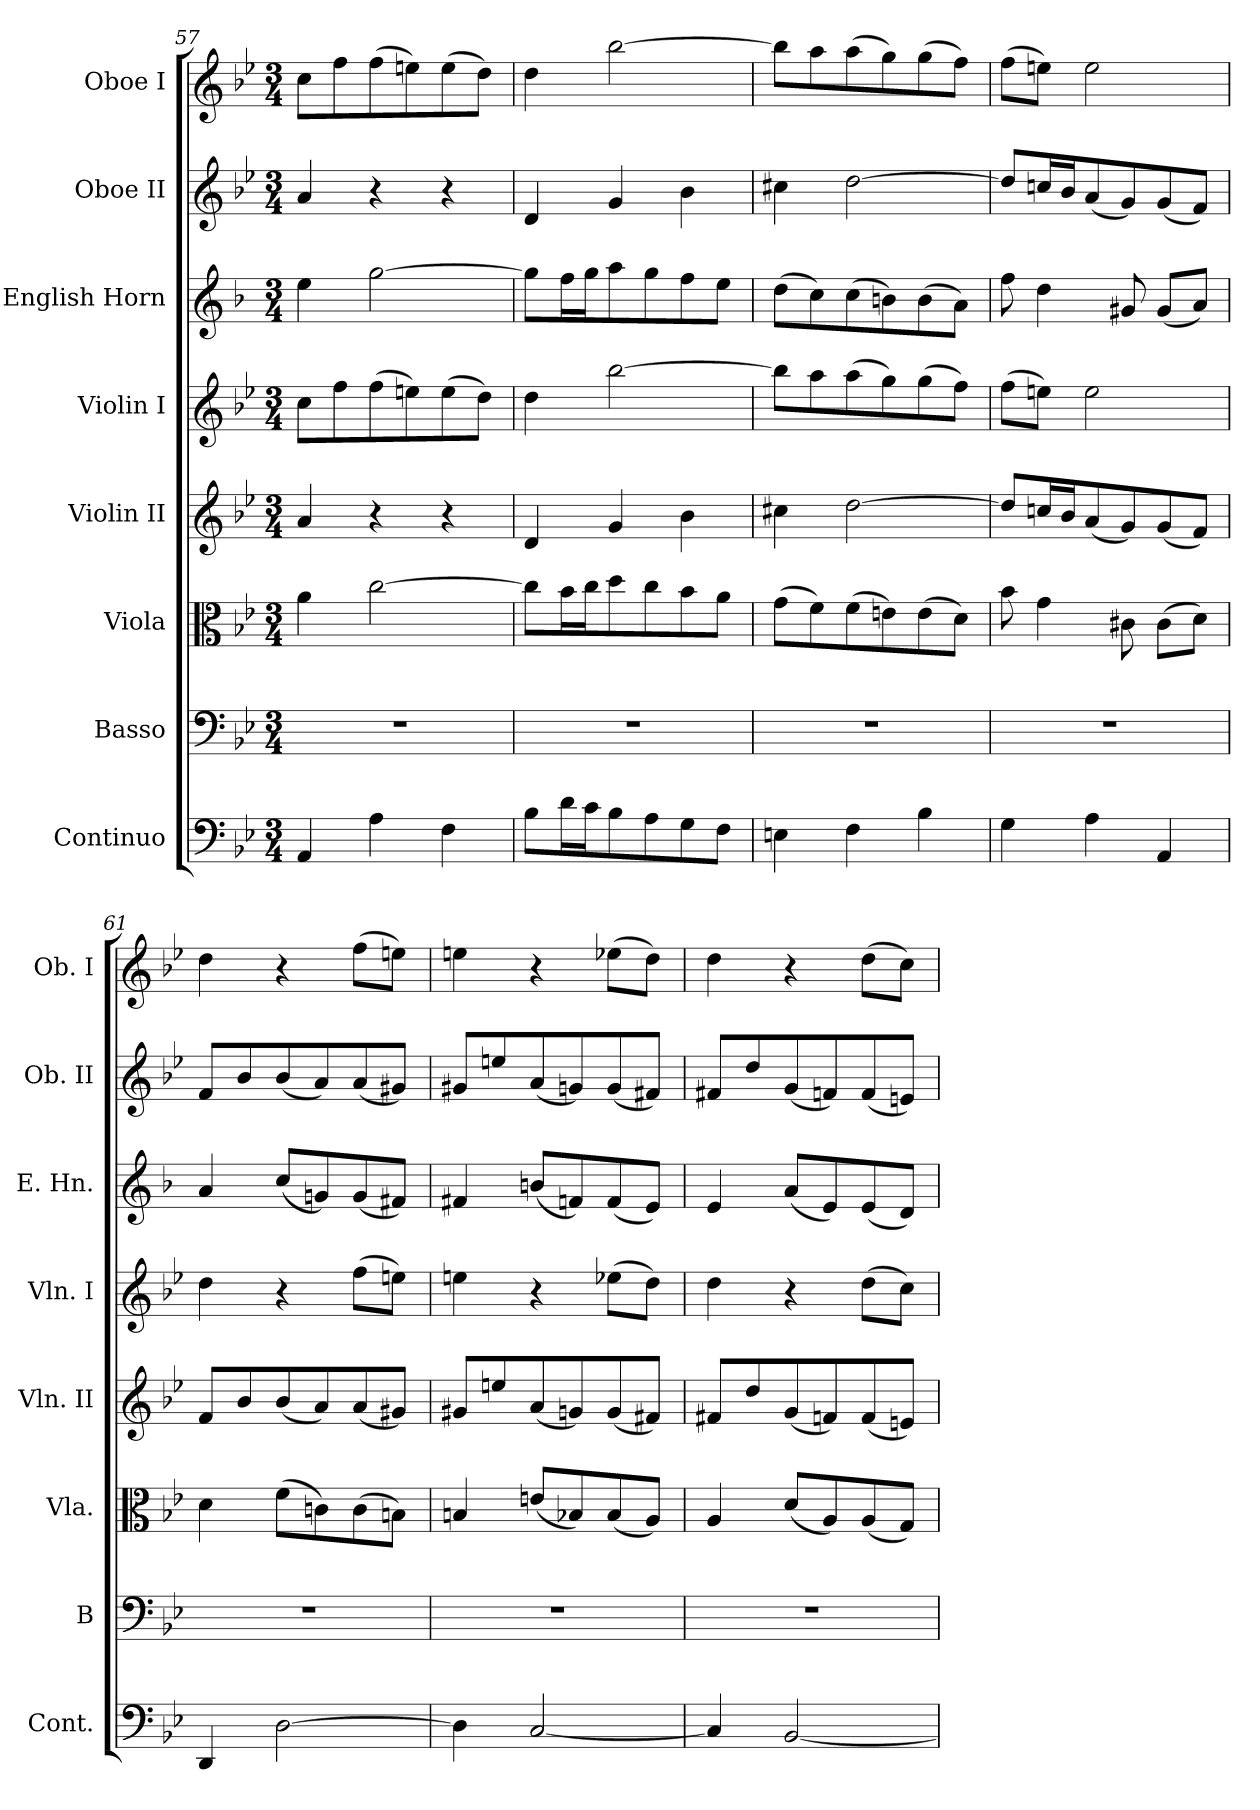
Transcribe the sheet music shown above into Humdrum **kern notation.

**kern	**kern	**kern	**kern	**kern	**kern	**kern	**kern
*part8	*part7	*part6	*part5	*part4	*part3	*part2	*part1
*staff8	*staff7	*staff6	*staff5	*staff4	*staff3	*staff2	*staff1
*I"Continuo	*I"Basso	*I"Viola	*I"Violin II	*I"Violin I	*I"English  Horn	*I"Oboe II	*I"Oboe I
*I'Cont.	*I'B	*I'Vla.	*I'Vln. II	*I'Vln. I	*I'E. Hn.	*I'Ob. II	*I'Ob. I
*clefF4	*clefF4	*clefC3	*clefG2	*clefG2	*clefG2	*clefG2	*clefG2
*	*	*	*	*	*ITrd-3c-5	*	*
*k[b-e-]	*k[b-e-]	*k[b-e-]	*k[b-e-]	*k[b-e-]	*k[b-e-]	*k[b-e-]	*k[b-e-]
*B-:	*B-:	*B-:	*B-:	*B-:	*B-:	*B-:	*B-:
*M3/4	*M3/4	*M3/4	*M3/4	*M3/4	*M3/4	*M3/4	*M3/4
=57	=57	=57	=57	=57	=57	=57	=57
!	!LO:N:vis=1	!	!	!	!	!	!
4AA/	2.r	4a\	4a/	8cc\L	4aa\	4a/	8cc\L
.	.	.	.	8ff\	.	.	8ff\
4A\	.	[>2cc\	4r	(>8ff\	[>2ccc\	4r	(>8ff\
.	.	.	.	8een\)	.	.	8een\)
4F\	.	.	4r	(>8ee\	.	4r	(>8ee\
.	.	.	.	8dd\J)	.	.	8dd\J)
=58	=58	=58	=58	=58	=58	=58	=58
!	!LO:N:vis=1	!	!	!	!	!	!
8B-\L	2.r	8cc\L]	4d/	4dd\	8ccc\L]	4d/	4dd\
16d\	.	16b-\	.	.	16bb-\	.	.
16c\	.	16cc\	.	.	16ccc\	.	.
8B-\	.	8dd\	4g/	[>2bb-\	8ddd\	4g/	[>2bb-\
8A\	.	8cc\	.	.	8ccc\	.	.
8G\	.	8b-\	4b-\	.	8bb-\	4b-\	.
8F\J	.	8a\J	.	.	8aa\J	.	.
=59	=59	=59	=59	=59	=59	=59	=59
!	!LO:N:vis=1	!	!	!	!	!	!
4En\	2.r	(>8g\L	4cc#X\	8bb-\L]	(>8gg\L	4cc#X\	8bb-\L]
.	.	8f\)	.	8aa\	8ff\)	.	8aa\
4F\	.	(>8f\	[>2dd\	(>8aa\	(>8ff\	[>2dd\	(>8aa\
.	.	8en\)	.	8gg\)	8een\)	.	8gg\)
4B-\	.	(>8e\	.	(>8gg\	(>8ee\	.	(>8gg\
.	.	8d\J)	.	8ff\J)	8dd\J)	.	8ff\J)
=60	=60	=60	=60	=60	=60	=60	=60
!	!LO:N:vis=1	!	!	!	!	!	!
4G\	2.r	8b-\	8dd/L]	(>8ff\L	8bb-\	8dd/L]	(>8ff\L
.	.	4g\	16ccn/	8een\J)	4gg\	16ccn/	8een\J)
.	.	.	16b-/	.	.	16b-/	.
4A\	.	.	(<8a/	2ee\	.	(<8a/	2ee\
.	.	8c#X\	8g/)	.	8cc#X/	8g/)	.
4AA/	.	(>8c#\L	(<8g/	.	(<8cc#/L	(<8g/	.
.	.	8d\J)	8f/J)	.	8dd/J)	8f/J)	.
!!LO:PB:g=z
=61	=61	=61	=61	=61	=61	=61	=61
!	!LO:N:vis=1	!	!	!	!	!	!
4DD/	2.r	4d\	8f/L	4dd\	4dd/	8f/L	4dd\
.	.	.	8b-/	.	.	8b-/	.
[>2D\	.	(>8f\L	(<8b-/	4r	(<8ff/L	(<8b-/	4r
.	.	8cn\)	8a/)	.	8ccn/)	8a/)	.
.	.	(>8c\	(<8a/	(>8ff\L	(<8cc/	(<8a/	(>8ff\L
.	.	8Bn\J)	8g#X/J)	8een\J)	8bn/J)	8g#X/J)	8een\J)
=62	=62	=62	=62	=62	=62	=62	=62
!	!LO:N:vis=1	!	!	!	!	!	!
4D\]	2.r	4Bn/	8g#X/L	4een\	4bn/	8g#X/L	4een\
.	.	.	8een/	.	.	8een/	.
[<2C/	.	(<8en/L	(<8a/	4r	(<8een/L	(<8a/	4r
.	.	8B-X/)	8gn/)	.	8b-X/)	8gn/)	.
.	.	(<8B-/	(<8g/	(>8ee-X\L	(<8b-/	(<8g/	(>8ee-X\L
.	.	8A/J)	8f#X/J)	8dd\J)	8a/J)	8f#X/J)	8dd\J)
=63	=63	=63	=63	=63	=63	=63	=63
!	!LO:N:vis=1	!	!	!	!	!	!
4C/]	2.r	4A/	8f#X/L	4dd\	4a/	8f#X/L	4dd\
.	.	.	8dd/	.	.	8dd/	.
[<2BB-/	.	(<8d/L	(<8g/	4r	(<8dd/L	(<8g/	4r
.	.	8A/)	8fn/)	.	8a/)	8fn/)	.
.	.	(<8A/	(<8f/	(>8dd\L	(<8a/	(<8f/	(>8dd\L
.	.	8G/J)	8en/J)	8cc\J)	8g/J)	8en/J)	8cc\J)
=	=	=	=	=	=	=	=
*-	*-	*-	*-	*-	*-	*-	*-
